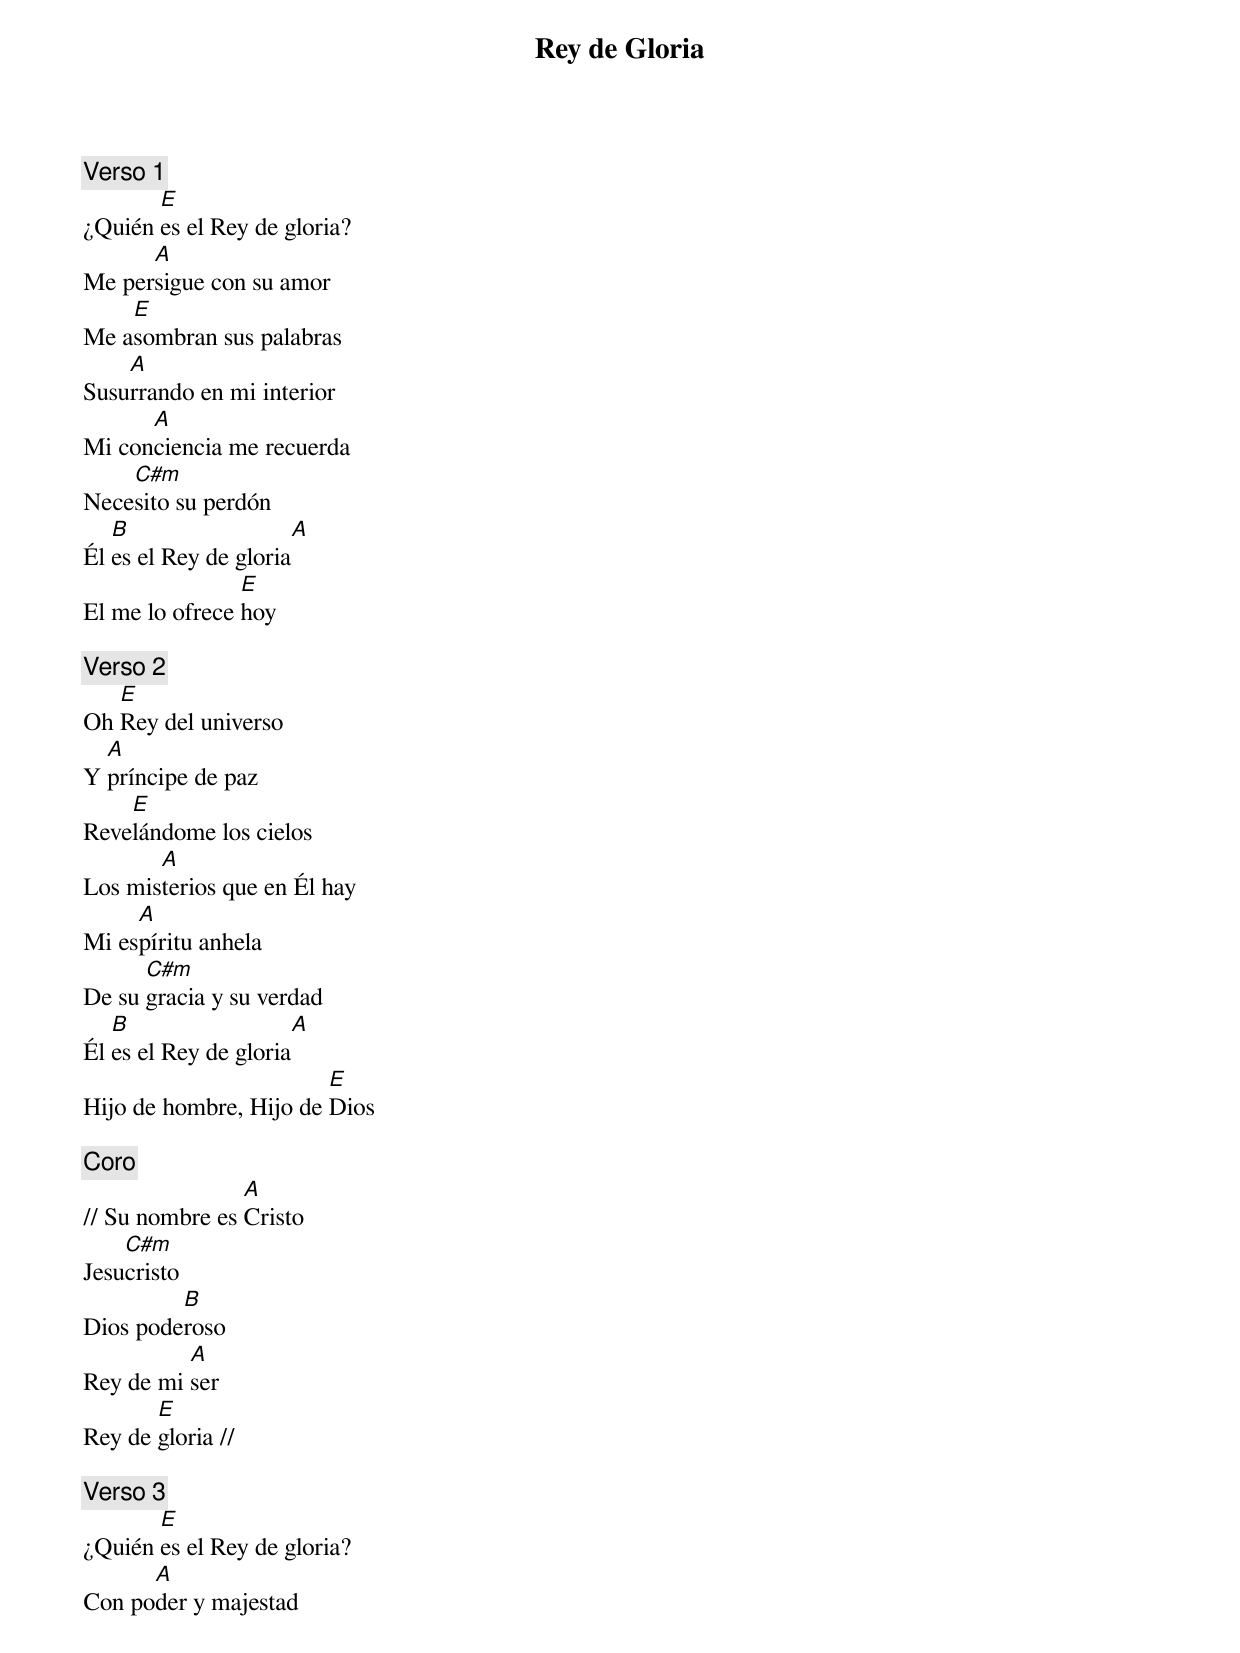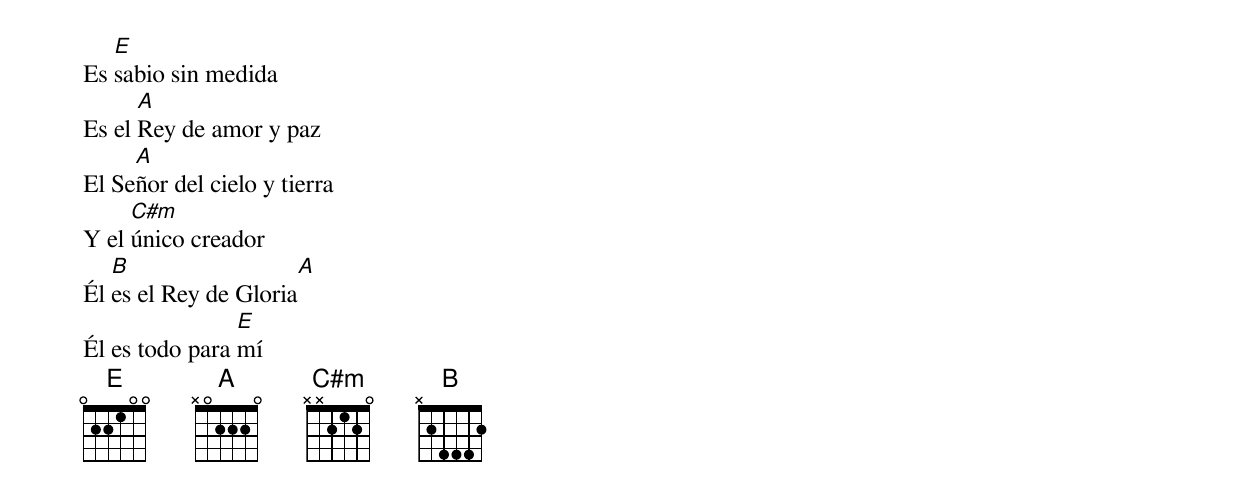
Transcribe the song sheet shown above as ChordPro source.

{title: Rey de Gloria}
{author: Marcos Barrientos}

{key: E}
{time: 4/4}

{comment: Verso 1}
¿Quién [E]es el Rey de gloria?
Me per[A]sigue con su amor
Me a[E]sombran sus palabras
Susu[A]rrando en mi interior
Mi con[A]ciencia me recuerda
Nece[C#m]sito su perdón
Él [B]es el Rey de gloria[A]
El me lo ofrece [E]hoy

{comment: Verso 2}
Oh [E]Rey del universo
Y [A]príncipe de paz
Reve[E]lándome los cielos
Los mis[A]terios que en Él hay
Mi es[A]píritu anhela
De su [C#m]gracia y su verdad
Él [B]es el Rey de gloria[A]
Hijo de hombre, Hijo de [E]Dios

{comment: Coro}
// Su nombre es [A]Cristo
Jesu[C#m]cristo
Dios pode[B]roso
Rey de mi [A]ser
Rey de [E]gloria //

{comment: Verso 3}
¿Quién [E]es el Rey de gloria?
Con po[A]der y majestad
Es [E]sabio sin medida
Es el [A]Rey de amor y paz
El Se[A]ñor del cielo y tierra
Y el [C#m]único creador
Él [B]es el Rey de Gloria[A]
Él es todo para [E]mí
